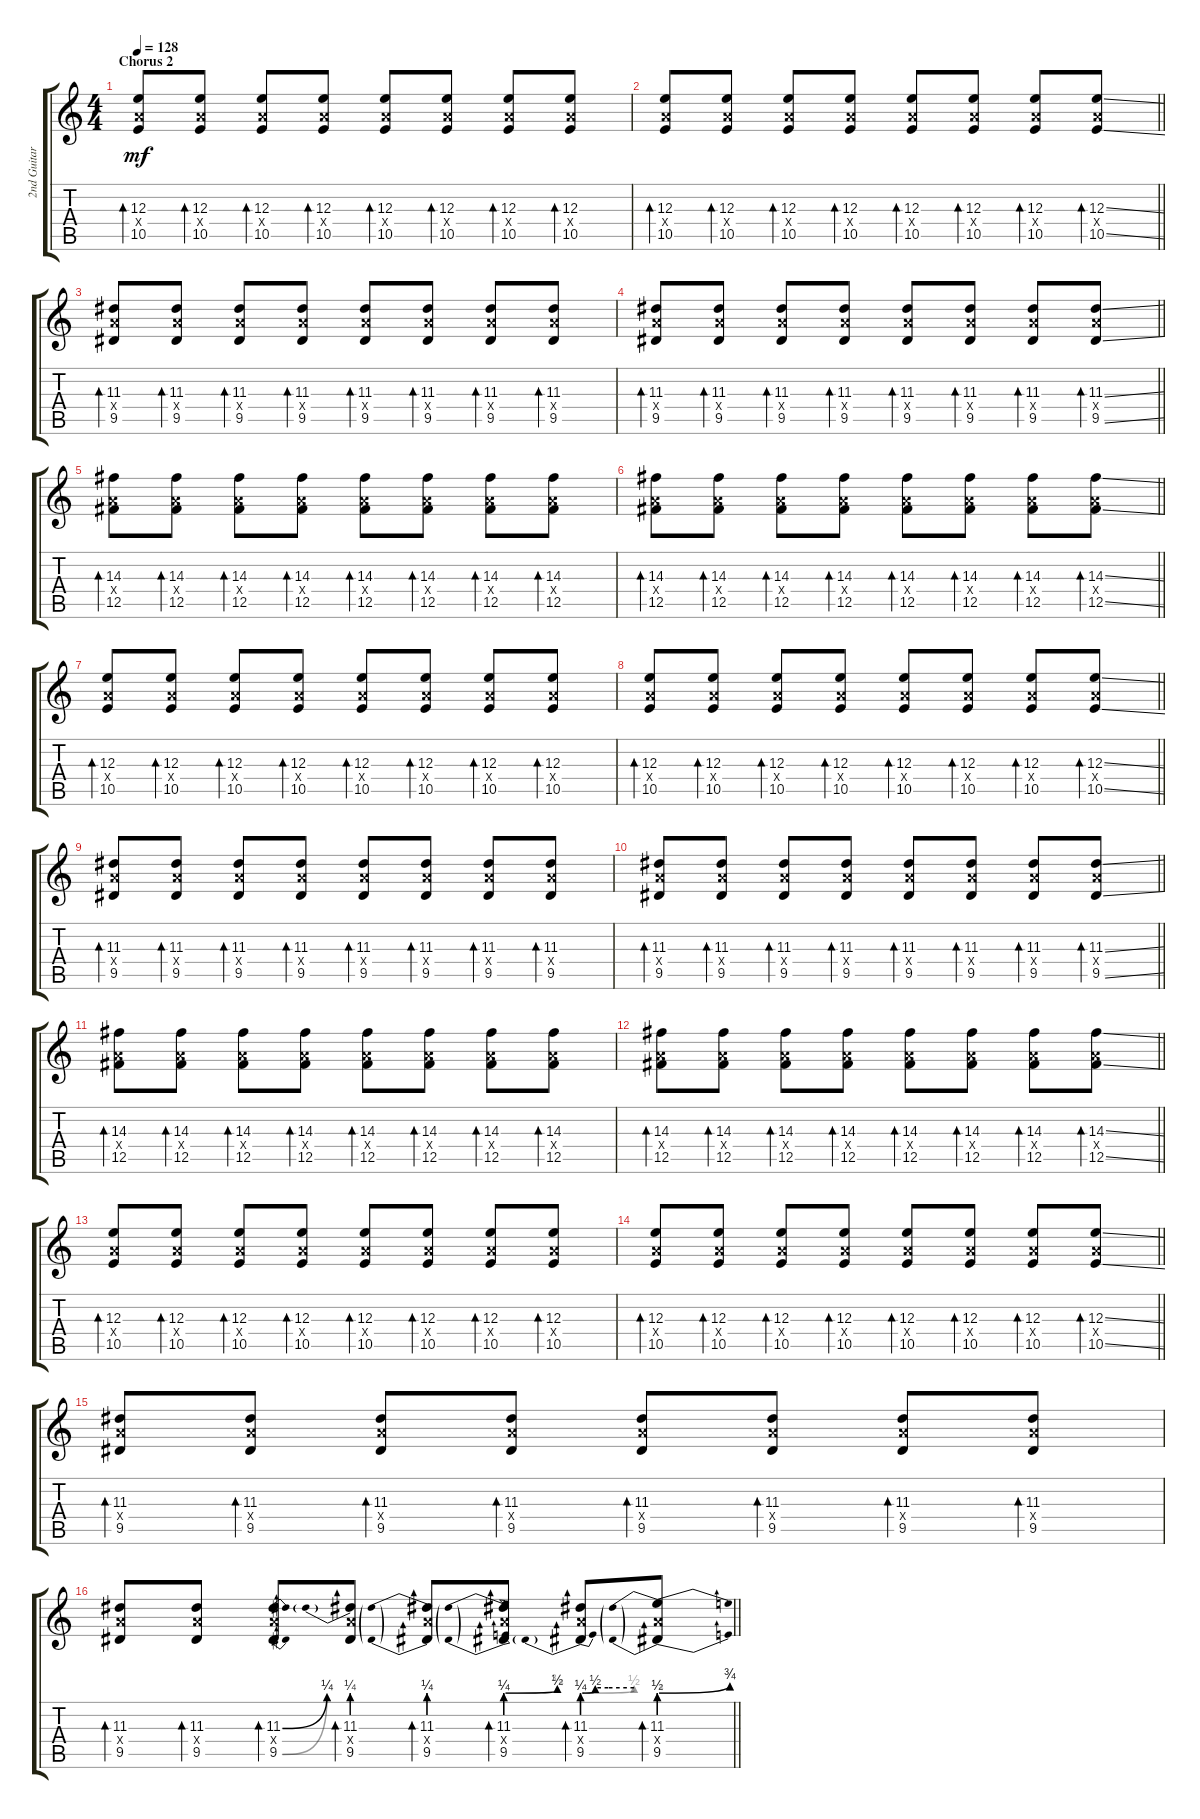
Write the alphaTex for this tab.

\track ("2nd Guitar" "2nd Guitar") {instrument electricguitarjazz}
\staff {score tabs}
\tuning (Db4 Ab3 E3 B2 Gb2 Db2) {hide}
\ts (4 4)
\section ("" "Chorus 2")
\tempo 128
\clef g2
\ks c
(12.3 10.4{x} 10.5).8{bd 60 dy mf} (12.3 10.4{x} 10.5).8{bd 60} (12.3 10.4{x} 10.5).8{bd 60} (12.3 10.4{x} 10.5).8{bd 60} (12.3 10.4{x} 10.5).8{bd 60} (12.3 10.4{x} 10.5).8{bd 60} (12.3 10.4{x} 10.5).8{bd 60} (12.3 10.4{x} 10.5).8{bd 60} |
\barLineRight lightlight
(12.3 10.4{x} 10.5).8{bd 60} (12.3 10.4{x} 10.5).8{bd 60} (12.3 10.4{x} 10.5).8{bd 60} (12.3 10.4{x} 10.5).8{bd 60} (12.3 10.4{x} 10.5).8{bd 60} (12.3 10.4{x} 10.5).8{bd 60} (12.3 10.4{x} 10.5).8{bd 60} (12.3{ss} 10.4{x} 10.5{ss}).8{bd 60} |
(11.3 10.4{x} 9.5).8{bd 60} (11.3 10.4{x} 9.5).8{bd 60} (11.3 10.4{x} 9.5).8{bd 60} (11.3 10.4{x} 9.5).8{bd 60} (11.3 10.4{x} 9.5).8{bd 60} (11.3 10.4{x} 9.5).8{bd 60} (11.3 10.4{x} 9.5).8{bd 60} (11.3 10.4{x} 9.5).8{bd 60} |
\barLineRight lightlight
(11.3 10.4{x} 9.5).8{bd 60} (11.3 10.4{x} 9.5).8{bd 60} (11.3 10.4{x} 9.5).8{bd 60} (11.3 10.4{x} 9.5).8{bd 60} (11.3 10.4{x} 9.5).8{bd 60} (11.3 10.4{x} 9.5).8{bd 60} (11.3 10.4{x} 9.5).8{bd 60} (11.3{ss} 10.4{x} 9.5{ss}).8{bd 60} |
(14.3 10.4{x} 12.5).8{bd 60} (14.3 10.4{x} 12.5).8{bd 60} (14.3 10.4{x} 12.5).8{bd 60} (14.3 10.4{x} 12.5).8{bd 60} (14.3 10.4{x} 12.5).8{bd 60} (14.3 10.4{x} 12.5).8{bd 60} (14.3 10.4{x} 12.5).8{bd 60} (14.3 10.4{x} 12.5).8{bd 60} |
\barLineRight lightlight
(14.3 10.4{x} 12.5).8{bd 60} (14.3 10.4{x} 12.5).8{bd 60} (14.3 10.4{x} 12.5).8{bd 60} (14.3 10.4{x} 12.5).8{bd 60} (14.3 10.4{x} 12.5).8{bd 60} (14.3 10.4{x} 12.5).8{bd 60} (14.3 10.4{x} 12.5).8{bd 60} (14.3{ss} 10.4{x} 12.5{ss}).8{bd 60} |
(12.3 10.4{x} 10.5).8{bd 60} (12.3 10.4{x} 10.5).8{bd 60} (12.3 10.4{x} 10.5).8{bd 60} (12.3 10.4{x} 10.5).8{bd 60} (12.3 10.4{x} 10.5).8{bd 60} (12.3 10.4{x} 10.5).8{bd 60} (12.3 10.4{x} 10.5).8{bd 60} (12.3 10.4{x} 10.5).8{bd 60} |
\barLineRight lightlight
(12.3 10.4{x} 10.5).8{bd 60} (12.3 10.4{x} 10.5).8{bd 60} (12.3 10.4{x} 10.5).8{bd 60} (12.3 10.4{x} 10.5).8{bd 60} (12.3 10.4{x} 10.5).8{bd 60} (12.3 10.4{x} 10.5).8{bd 60} (12.3 10.4{x} 10.5).8{bd 60} (12.3{ss} 10.4{x} 10.5{ss}).8{bd 60} |
(11.3 10.4{x} 9.5).8{bd 60} (11.3 10.4{x} 9.5).8{bd 60} (11.3 10.4{x} 9.5).8{bd 60} (11.3 10.4{x} 9.5).8{bd 60} (11.3 10.4{x} 9.5).8{bd 60} (11.3 10.4{x} 9.5).8{bd 60} (11.3 10.4{x} 9.5).8{bd 60} (11.3 10.4{x} 9.5).8{bd 60} |
\barLineRight lightlight
(11.3 10.4{x} 9.5).8{bd 60} (11.3 10.4{x} 9.5).8{bd 60} (11.3 10.4{x} 9.5).8{bd 60} (11.3 10.4{x} 9.5).8{bd 60} (11.3 10.4{x} 9.5).8{bd 60} (11.3 10.4{x} 9.5).8{bd 60} (11.3 10.4{x} 9.5).8{bd 60} (11.3{ss} 10.4{x} 9.5{ss}).8{bd 60} |
(14.3 10.4{x} 12.5).8{bd 60} (14.3 10.4{x} 12.5).8{bd 60} (14.3 10.4{x} 12.5).8{bd 60} (14.3 10.4{x} 12.5).8{bd 60} (14.3 10.4{x} 12.5).8{bd 60} (14.3 10.4{x} 12.5).8{bd 60} (14.3 10.4{x} 12.5).8{bd 60} (14.3 10.4{x} 12.5).8{bd 60} |
\barLineRight lightlight
(14.3 10.4{x} 12.5).8{bd 60} (14.3 10.4{x} 12.5).8{bd 60} (14.3 10.4{x} 12.5).8{bd 60} (14.3 10.4{x} 12.5).8{bd 60} (14.3 10.4{x} 12.5).8{bd 60} (14.3 10.4{x} 12.5).8{bd 60} (14.3 10.4{x} 12.5).8{bd 60} (14.3{ss} 10.4{x} 12.5{ss}).8{bd 60} |
(12.3 10.4{x} 10.5).8{bd 60} (12.3 10.4{x} 10.5).8{bd 60} (12.3 10.4{x} 10.5).8{bd 60} (12.3 10.4{x} 10.5).8{bd 60} (12.3 10.4{x} 10.5).8{bd 60} (12.3 10.4{x} 10.5).8{bd 60} (12.3 10.4{x} 10.5).8{bd 60} (12.3 10.4{x} 10.5).8{bd 60} |
\barLineRight lightlight
(12.3 10.4{x} 10.5).8{bd 60} (12.3 10.4{x} 10.5).8{bd 60} (12.3 10.4{x} 10.5).8{bd 60} (12.3 10.4{x} 10.5).8{bd 60} (12.3 10.4{x} 10.5).8{bd 60} (12.3 10.4{x} 10.5).8{bd 60} (12.3 10.4{x} 10.5).8{bd 60} (12.3{ss} 10.4{x} 10.5{ss}).8{bd 60} |
(11.3 10.4{x} 9.5).8{bd 60} (11.3 10.4{x} 9.5).8{bd 60} (11.3 10.4{x} 9.5).8{bd 60} (11.3 10.4{x} 9.5).8{bd 60} (11.3 10.4{x} 9.5).8{bd 60} (11.3 10.4{x} 9.5).8{bd 60} (11.3 10.4{x} 9.5).8{bd 60} (11.3 10.4{x} 9.5).8{bd 60} |
\barLineRight lightlight
(11.3 10.4{x} 9.5).8{bd 60} (11.3 10.4{x} 9.5).8{bd 60} (11.3{be (bend 0 0 60 1)} 10.4{x} 9.5{be (bend 0 0 60 1)}).8{bd 60} (11.3{be (prebend 0 1 60 1)} 10.4{x} 9.5).8{bd 60} (11.3{be (prebend 0 1 60 1)} 10.4{x} 9.5{be (prebend 0 1 60 1)}).8{bd 60} (11.3{be (prebendbend 0 1 60 2)} 10.4{x} 9.5{be (prebendbend 0 1 60 3)}).8{bd 60} (11.3{be (custom 0 1 3 1 15 2 30 2 60 2)} 10.4{x} 9.5{be (prebendbend 0 1 60 2)}).8{bd 60} (11.3{be (prebendbend 0 2 60 3)} 10.4{x} 9.5{be (prebendbend 0 1 60 3)}).8{bd 60}
